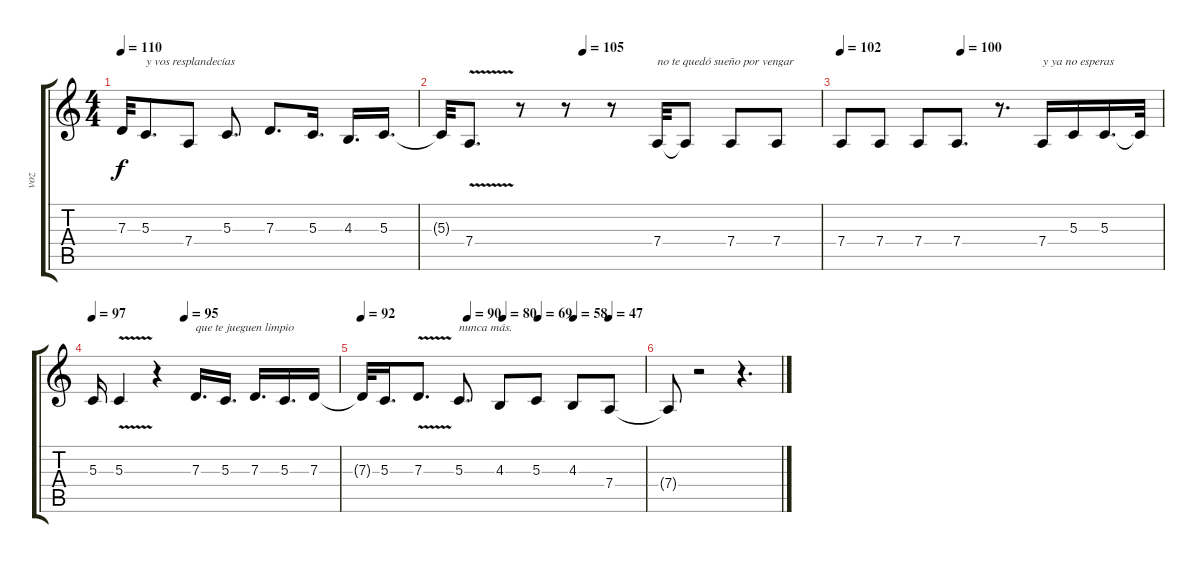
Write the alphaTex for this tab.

\track ("voz" "voz") {instrument altosax}
\staff {score tabs}
\tuning (E4 B3 G3 D3 A2 E2) {hide}
\ts (4 4)
\tempo 110
\clef g2
\ks c
7.3{t}.32{dy f} 5.3.8{d txt "y vos resplandecías"} 7.4.8 5.3.8{d} 7.3.8{d} 5.3.16{d} 4.3.16{d} 5.3.16{d} |
\tempo (105 0.375)
5.3{t}.32 7.4{v}.8{d} r.8 r.8 r.8 7.4.32{txt "no te quedó sueño por vengar"} 7.4{t}.8 7.4.8 7.4.8 |
\tempo 102
\tempo (100 0.375)
7.4.8 7.4.8 7.4.8 7.4.8{d} r.8{d} 7.4.16{txt "y ya no esperas "} 5.3.16 5.3.16{d} 5.3{t}.32 |
\tempo 97
\tempo (95 0.375)
5.3.16 5.3{v}.4 r.4 7.3.16{d txt "que te jueguen limpio"} 5.3.16{d} 7.3.16{d} 5.3.16{d} 7.3.16 |
\tempo 92
\tempo (90 0.375)
\tempo (80 0.5)
\tempo (69 0.625)
\tempo (58 0.75)
\tempo (47 0.875)
7.3{t}.32 5.3.16{d} 7.3{v}.8{d} 5.3.8{d txt "nunca más."} 4.3.8 5.3.8 4.3.8 7.4.8 |
7.4{t}.8{volume 13} r.2 r.4{d}
